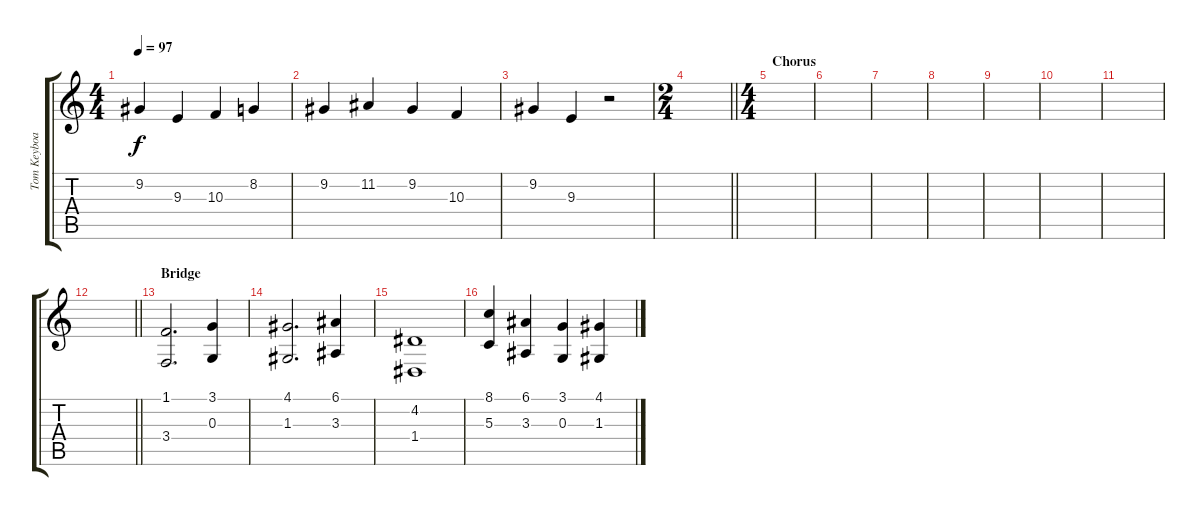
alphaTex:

\track ("Tom Keyboard" "Tom Keyboa") {instrument violin}
\staff {score tabs}
\tuning (E4 B3 G3 D3 A2 E2) {hide}
\ts (4 4)
\tempo 97
\clef g2
\ks c
9.2.4{dy f} 9.3.4 10.3.4 8.2.4 |
9.2.4 11.2.4 9.2.4 10.3.4 |
9.2.4 9.3.4 r.2 |
\ts (2 4)
\barLineRight lightlight
|
\ts (4 4)
\section ("" "Chorus")
|
|
|
|
|
|
|
\barLineRight lightlight
|
\section ("" "Bridge")
(1.1 3.4).2{d volume 16} (3.1 0.3).4 |
(4.1 1.3).2{d} (6.1 3.3).4 |
(4.2 1.4).1 |
(8.1 5.3).4 (6.1 3.3).4 (3.1 0.3).4 (4.1 1.3).4
